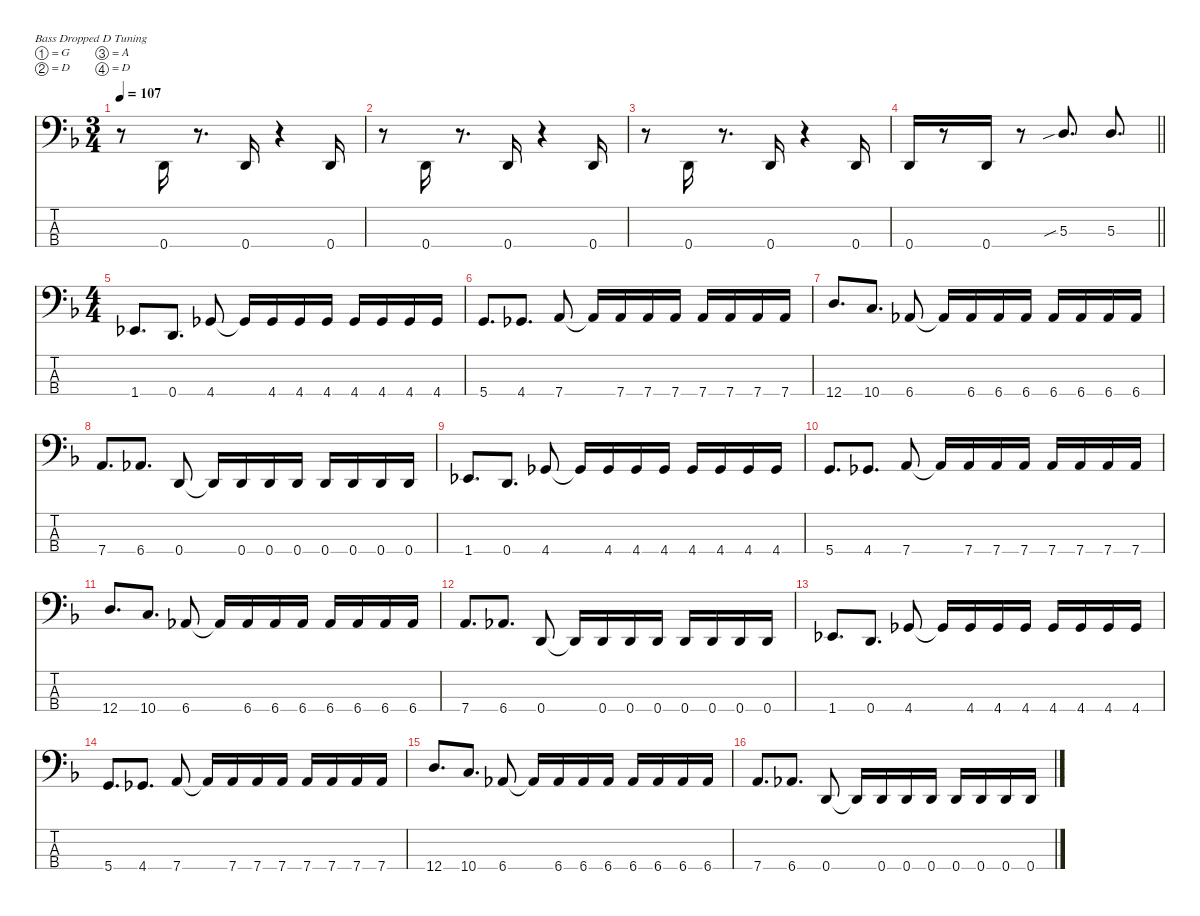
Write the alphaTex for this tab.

\hideDynamics
\bracketExtendMode nobrackets
\singleTrackTrackNamePolicy hidden
\multiTrackTrackNamePolicy hidden
\firstSystemTrackNameMode fullname
\firstSystemTrackNameOrientation horizontal
\otherSystemsTrackNameOrientation horizontal
\track ("Bass" "E-Bass") {defaultSystemsLayout 8 instrument electricbassfinger}
\staff {score tabs}
\tuning (G2 D2 A1 D1)
\ts (3 4)
\beaming (8 2 2 2)
\tempo 107
\clef f4
\ks dminor
r.8{dy f instrument electricbassfinger beam Down} 0.4{acc forcenatural}.16{beam Up} r.8{d beam Up} 0.4{acc forcenatural}.16{beam Up} r.4{beam Up} 0.4{acc forcenatural}.16{beam Up} |
r.8{beam Down} 0.4{acc forcenatural}.16{beam Up} r.8{d beam Up} 0.4{acc forcenatural}.16{beam Up} r.4{beam Up} 0.4{acc forcenatural}.16{beam Up} |
r.8{beam Down} 0.4{acc forcenatural}.16{beam Up} r.8{d beam Up} 0.4{acc forcenatural}.16{beam Up} r.4{beam Up} 0.4{acc forcenatural}.16{beam Up} |
\barLineRight lightlight
0.4{acc forcenatural}.16{beam Up} r.8{beam Up} 0.4{acc forcenatural}.16{beam Up} r.8{beam Up} 5.3{sib acc forcenatural}.8{d beam Up} 5.3{acc forcenatural}.8{d beam Up} |
\ts (4 4)
\beaming (8 2 2 2 2)
1.4{acc b}.8{d beam Up} 0.4{acc forcenatural}.8{d beam Up} 4.4{acc b}.8{beam Up} 4.4{t acc b}.16{beam Up} 4.4{acc b}.16{beam Up} 4.4{acc b}.16{beam Up} 4.4{acc b}.16{beam Up} 4.4{acc b}.16{beam Up} 4.4{acc b}.16{beam Up} 4.4{acc b}.16{beam Up} 4.4{acc b}.16{beam Up} |
5.4{acc forcenatural}.8{d beam Up} 4.4{acc b}.8{d beam Up} 7.4{acc forcenatural}.8{beam Up} 7.4{t acc forcenatural}.16{beam Up} 7.4{acc forcenatural}.16{beam Up} 7.4{acc forcenatural}.16{beam Up} 7.4{acc forcenatural}.16{beam Up} 7.4{acc forcenatural}.16{beam Up} 7.4{acc forcenatural}.16{beam Up} 7.4{acc forcenatural}.16{beam Up} 7.4{acc forcenatural}.16{beam Up} |
12.4{acc forcenatural}.8{d beam Up} 10.4{acc forcenatural}.8{d beam Up} 6.4{acc b}.8{beam Up} 6.4{t acc b}.16{beam Up} 6.4{acc b}.16{beam Up} 6.4{acc b}.16{beam Up} 6.4{acc b}.16{beam Up} 6.4{acc b}.16{beam Up} 6.4{acc b}.16{beam Up} 6.4{acc b}.16{beam Up} 6.4{acc b}.16{beam Up} |
7.4{acc forcenatural}.8{d beam Up} 6.4{acc b}.8{d beam Up} 0.4{acc forcenatural}.8{beam Up} 0.4{t acc forcenatural}.16{beam Up} 0.4{acc forcenatural}.16{beam Up} 0.4{acc forcenatural}.16{beam Up} 0.4{acc forcenatural}.16{beam Up} 0.4{acc forcenatural}.16{beam Up} 0.4{acc forcenatural}.16{beam Up} 0.4{acc forcenatural}.16{beam Up} 0.4{acc forcenatural}.16{beam Up} |
1.4{acc b}.8{d beam Up} 0.4{acc forcenatural}.8{d beam Up} 4.4{acc b}.8{beam Up} 4.4{t acc b}.16{beam Up} 4.4{acc b}.16{beam Up} 4.4{acc b}.16{beam Up} 4.4{acc b}.16{beam Up} 4.4{acc b}.16{beam Up} 4.4{acc b}.16{beam Up} 4.4{acc b}.16{beam Up} 4.4{acc b}.16{beam Up} |
5.4{acc forcenatural}.8{d beam Up} 4.4{acc b}.8{d beam Up} 7.4{acc forcenatural}.8{beam Up} 7.4{t acc forcenatural}.16{beam Up} 7.4{acc forcenatural}.16{beam Up} 7.4{acc forcenatural}.16{beam Up} 7.4{acc forcenatural}.16{beam Up} 7.4{acc forcenatural}.16{beam Up} 7.4{acc forcenatural}.16{beam Up} 7.4{acc forcenatural}.16{beam Up} 7.4{acc forcenatural}.16{beam Up} |
12.4{acc forcenatural}.8{d beam Up} 10.4{acc forcenatural}.8{d beam Up} 6.4{acc b}.8{beam Up} 6.4{t acc b}.16{beam Up} 6.4{acc b}.16{beam Up} 6.4{acc b}.16{beam Up} 6.4{acc b}.16{beam Up} 6.4{acc b}.16{beam Up} 6.4{acc b}.16{beam Up} 6.4{acc b}.16{beam Up} 6.4{acc b}.16{beam Up} |
7.4{acc forcenatural}.8{d beam Up} 6.4{acc b}.8{d beam Up} 0.4{acc forcenatural}.8{beam Up} 0.4{t acc forcenatural}.16{beam Up} 0.4{acc forcenatural}.16{beam Up} 0.4{acc forcenatural}.16{beam Up} 0.4{acc forcenatural}.16{beam Up} 0.4{acc forcenatural}.16{beam Up} 0.4{acc forcenatural}.16{beam Up} 0.4{acc forcenatural}.16{beam Up} 0.4{acc forcenatural}.16{beam Up} |
1.4{acc b}.8{d beam Up} 0.4{acc forcenatural}.8{d beam Up} 4.4{acc b}.8{beam Up} 4.4{t acc b}.16{beam Up} 4.4{acc b}.16{beam Up} 4.4{acc b}.16{beam Up} 4.4{acc b}.16{beam Up} 4.4{acc b}.16{beam Up} 4.4{acc b}.16{beam Up} 4.4{acc b}.16{beam Up} 4.4{acc b}.16{beam Up} |
5.4{acc forcenatural}.8{d beam Up} 4.4{acc b}.8{d beam Up} 7.4{acc forcenatural}.8{beam Up} 7.4{t acc forcenatural}.16{beam Up} 7.4{acc forcenatural}.16{beam Up} 7.4{acc forcenatural}.16{beam Up} 7.4{acc forcenatural}.16{beam Up} 7.4{acc forcenatural}.16{beam Up} 7.4{acc forcenatural}.16{beam Up} 7.4{acc forcenatural}.16{beam Up} 7.4{acc forcenatural}.16{beam Up} |
12.4{acc forcenatural}.8{d beam Up} 10.4{acc forcenatural}.8{d beam Up} 6.4{acc b}.8{beam Up} 6.4{t acc b}.16{beam Up} 6.4{acc b}.16{beam Up} 6.4{acc b}.16{beam Up} 6.4{acc b}.16{beam Up} 6.4{acc b}.16{beam Up} 6.4{acc b}.16{beam Up} 6.4{acc b}.16{beam Up} 6.4{acc b}.16{beam Up} |
7.4{acc forcenatural}.8{d beam Up} 6.4{acc b}.8{d beam Up} 0.4{acc forcenatural}.8{beam Up} 0.4{t acc forcenatural}.16{beam Up} 0.4{acc forcenatural}.16{beam Up} 0.4{acc forcenatural}.16{beam Up} 0.4{acc forcenatural}.16{beam Up} 0.4{acc forcenatural}.16{beam Up} 0.4{acc forcenatural}.16{beam Up} 0.4{acc forcenatural}.16{beam Up} 0.4{acc forcenatural}.16{beam Up}
